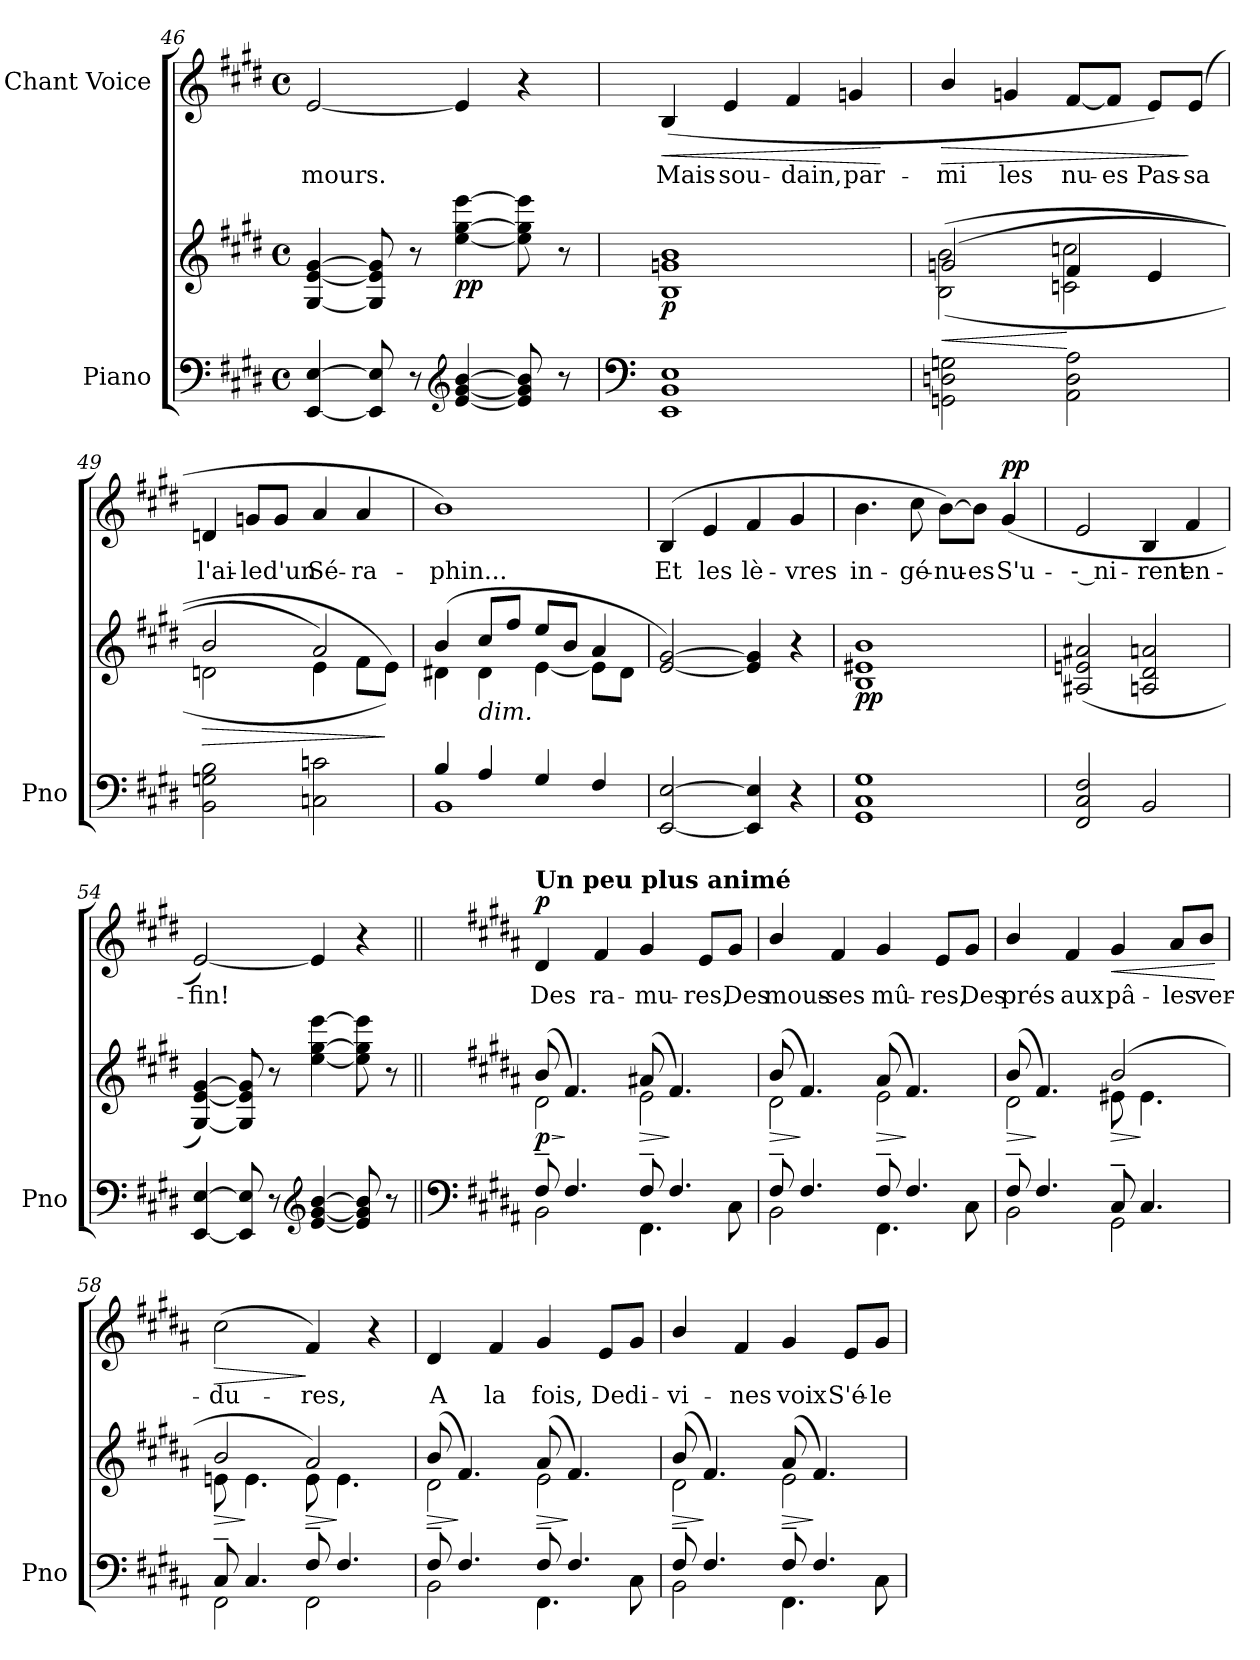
**kern	**kern	**dynam	**kern	**text	**dynam
*part2	*part2	*part2	*part1	*part1	*part1
*staff3	*staff2	*staff2/3	*staff1	*staff1	*staff1
*I"Piano	*	*	*I"Chant Voice	*	*
*I'Pno	*	*	*	*	*
*clefF4	*clefG2	*	*clefG2	*	*
*k[f#c#g#d#]	*k[f#c#g#d#]	*	*k[f#c#g#d#]	*	*
*M4/4	*M4/4	*	*M4/4	*	*
*met(c)	*met(c)	*	*met(c)	*	*
=46	=46	=46	=46	=46	=46
[4EE/ [4E/	[4G#/ [>4e/ [4g#/	.	[2e/	-mours.	.
8EE/] 8E/]	8G#/] 8e/] 8g#/]	.	.	.	.
8r	8r	.	.	.	.
*clefG2	*	*	*	*	*
!	!	!LO:DY:b	!	!	!
[4e/ [4g#/ [4b/	[4ee\ [4gg#\ [4eee\	pp	4e/]	.	.
8e/] 8g#/] 8b/]	8ee\] 8gg#\] 8eee\]	.	4r	.	.
8r	8r	.	.	.	.
=47	=47	=47	=47	=47	=47
*clefF4	*	*	*	*	*
!	!	!LO:DY:b	!	!	!LO:HP:b
1EE 1BB 1E	1B 1gn 1b	p	(4B/	Mais	<
.	.	.	4e/	sou-	.
.	.	.	4f#/	-dain,	.
.	.	.	4gn/	par-	.
.	.	.	.	.	[
=48	=48	=48	=48	=48	=48
!	!	!LO:HP:b	!	!	!LO:HP:b
*	*^	*	*	*	*
2GGn\ 2Dn\ 2Gn\	(2gn/	((2B\ 2b\	<	4b/	-mi	>
.	.	.	.	4gn/	les	.
2AA\ 2D\ 2A\	4f#/	2cn\ 2ccn\	[	[8f#/L	nu-	.
.	.	.	.	8f#/J]	-es	.
.	4e/	.	.	8e/L)	Pas-	.
.	.	.	.	(8e/J	-sa	]
=49	=49	=49	=49	=49	=49	=49
!	!	!	!LO:HP:b	!	!	!
2BB\ 2Gn\ 2B\	2b/	2dn\	>	4dn/	l'ai-	.
.	.	.	.	8gn/L	-le	.
.	.	.	.	8g/J	d'un	.
2Cn\ 2cn\	2a/)	4e\	.	4a/	Sé-	.
.	.	8f#\L	.	4a/	-ra-	.
.	.	8e\J))	]	.	.	.
=50	=50	=50	=50	=50	=50	=50
*^	*	*	*	*	*	*
4B/	1BB	(4b/	4d#X\	.	1b)	-phin...	.
!	!	!LO:TX:b:i:t=dim.	!	!	!	!	!
4A/	.	8cc#/L	4d#\	.	.	.	.
.	.	8ff#/J	.	.	.	.	.
4G#/	.	8ee/L	[4e\	.	.	.	.
.	.	8b/J	.	.	.	.	.
4F#/	.	4a/	8e\L]	.	.	.	.
.	.	.	8d#\J	.	.	.	.
*v	*v	*	*	*	*	*	*
*	*v	*v	*	*	*	*
=51	=51	=51	=51	=51	=51
[2EE/ [2E/	[2e/ [2g#/)	.	(4B/	Et	.
.	.	.	4e/	les	.
4EE/] 4E/]	4e/] 4g#/]	.	4f#/	lè-	.
4r	4r	.	4g#/	-vres	.
=52	=52	=52	=52	=52	=52
!	!	!LO:DY:b	!	!	!
1GG# 1C# 1G#	1B 1e#X 1b	pp	4.b\	in-	.
.	.	.	8cc#\	-gé-	.
.	.	.	[8b\L)	-nu-	.
.	.	.	8b\J]	-es	.
!	!	!	!	!	!LO:DY:a
.	.	.	(4g#/	S'u-	pp
=53	=53	=53	=53	=53	=53
2FF#/ 2C#/ 2F#/	(>2A#X/ 2en/ 2a#X/	.	2e/	-- ni-	.
2BB/	2An/ 2d#/ 2an/	.	4B/	-rent	.
.	.	.	4f#/	en-	.
=54	=54	=54	=54	=54	=54
[4EE/ [4E/	[4G#/ [4e/ [4g#/)	.	[2e/)	-fin!	.
8EE/] 8E/]	8G#/] 8e/] 8g#/]	.	.	.	.
8r	8r	.	.	.	.
*clefG2	*	*	*	*	*
[4e/ [4g#/ [4b/	[4ee\ [4gg#\ [4eee\	.	4e/]	.	.
8e/] 8g#/] 8b/]	8ee\] 8gg#\] 8eee\]	.	4r	.	.
8r	8r	.	.	.	.
=55||	=55||	=55||	=55||	=55||	=55||
*clefF4	*	*	*	*	*
*k[f#c#g#d#a#]	*k[f#c#g#d#a#]	*	*k[f#c#g#d#a#]	*	*
*^	*	*	*	*	*
!	!	!	!	!LO:TX:a:B:t=Un peu plus animé	!	!
!	!	!LO:TX:a:B:t=Un peu plus animé	!	!	!	!
!	!	!	!LO:HP:b	!	!	!
*	*	*^	*	*	*	*
!	!	!	!	!LO:DY:n=1:b	!	!	!LO:DY:a
8F#~/	2BB\	(8b/	2d#\	> p	4d#/	Des	p
4.F#/	.	4.f#/)	.	]	.	.	.
.	.	.	.	.	4f#/	ra-	.
!	!	!	!	!LO:HP:b	!	!	!
8F#~/	4.FF#\	(8a#X/	2e\	>	4g#/	-mu-	.
4.F#/	.	4.f#/)	.	]	.	.	.
.	.	.	.	.	8e/L	-res,	.
.	8C#\	.	.	.	8g#/J	Des	.
=56	=56	=56	=56	=56	=56	=56	=56
!	!	!	!	!LO:HP:b	!	!	!
8F#~/	2BB\	(8b/	2d#\	>	4b/	mous-	.
4.F#/	.	4.f#/)	.	]	.	.	.
.	.	.	.	.	4f#/	-ses	.
!	!	!	!	!LO:HP:b	!	!	!
8F#~/	4.FF#\	(8a#/	2e\	>	4g#/	mû-	.
4.F#/	.	4.f#/)	.	]	.	.	.
.	.	.	.	.	8e/L	-res,	.
.	8C#\	.	.	.	8g#/J	Des	.
=57	=57	=57	=57	=57	=57	=57	=57
!	!	!	!	!LO:HP:b	!	!	!
8F#~/	2BB\	(8b/	2d#\	>	4b/	prés	.
4.F#/	.	4.f#/)	.	]	.	.	.
.	.	.	.	.	4f#/	aux	.
!	!	!	!	!LO:HP:b	!	!	!LO:HP:b
8C#~/	2GG#\	(2b/	8e#X\	>	4g#/	pâ-	<
4.C#/	.	.	4.e#\	]	.	.	.
.	.	.	.	.	8a#/L	-les	.
.	.	.	.	.	8b/J	ver-	.
*v	*v	*	*	*	*	*	*
*	*v	*v	*	*	*	*
.	.	.	.	.	[
=58	=58	=58	=58	=58	=58
*^	*	*	*	*	*
!	!	!	!LO:HP:b	!	!	!LO:HP:b
*	*	*^	*	*	*	*
8C#~/	2FF#\	2b/	8en\	>	(2cc#\	-du-	>
4.C#/	.	.	4.e\	]	.	.	.
!	!	!	!	!LO:HP:b	!	!	!
8F#~/	2FF#\	2a#/)	8e\	>	4f#/)	-res,	]
4.F#/	.	.	4.e\	]	.	.	.
.	.	.	.	.	4r	.	.
=59	=59	=59	=59	=59	=59	=59	=59
!	!	!	!	!LO:HP:b	!	!	!
8F#~/	2BB\	(8b/	2d#\	>	4d#/	A	.
4.F#/	.	4.f#/)	.	]	.	.	.
.	.	.	.	.	4f#/	la	.
!	!	!	!	!LO:HP:b	!	!	!
8F#~/	4.FF#\	(8a#/	2e\	>	4g#/	fois,	.
4.F#/	.	4.f#/)	.	]	.	.	.
.	.	.	.	.	8e/L	De	.
.	8C#\	.	.	.	8g#/J	di-	.
=60	=60	=60	=60	=60	=60	=60	=60
!	!	!	!	!LO:HP:b	!	!	!
8F#~/	2BB\	(8b/	2d#\	>	4b/	-vi-	.
4.F#/	.	4.f#/)	.	]	.	.	.
.	.	.	.	.	4f#/	-nes	.
!	!	!	!	!LO:HP:b	!	!	!
8F#~/	4.FF#\	(8a#/	2e\	>	4g#/	voix	.
4.F#/	.	4.f#/)	.	]	.	.	.
.	.	.	.	.	8e/L	S'é-	.
.	8C#\	.	.	.	8g#/J	-le-	.
*v	*v	*	*	*	*	*	*
*	*v	*v	*	*	*	*
=	=	=	=	=	=
*-	*-	*-	*-	*-	*-
